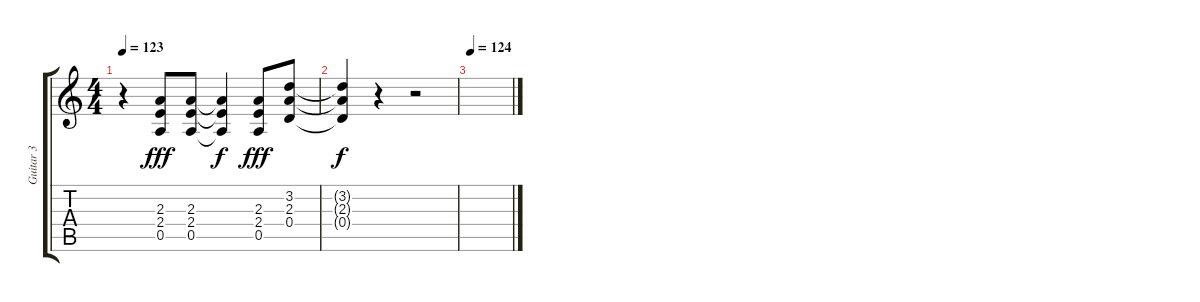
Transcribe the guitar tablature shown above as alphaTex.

\track ("Guitar 3" "Guitar 3") {instrument distortionguitar}
\staff {score tabs}
\tuning (E4 B3 G3 D3 A2 E2) {hide}
\ts (4 4)
\tempo 123
\clef g2
\ks c
r.4{dy f} (2.3 2.4 0.5).8{dy fff} (2.3 2.4 0.5).8 (2.3{t} 2.4{t} 0.5{t}).4{dy f} (2.3 2.4 0.5).8{dy fff} (3.2 2.3 0.4).8 |
(3.2{t} 2.3{t} 0.4{t}).4{dy f} r.4 r.2 |
\tempo 124
